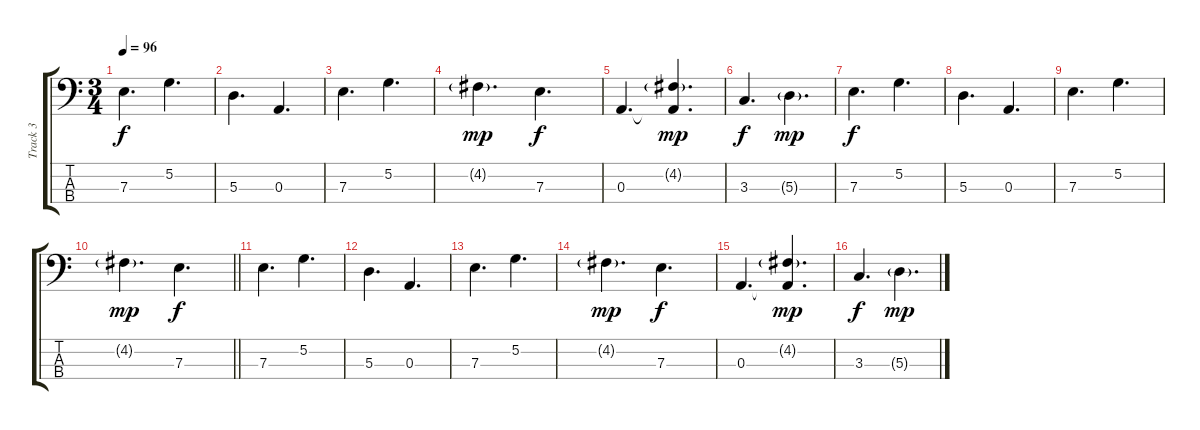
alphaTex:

\track ("Track 3" "Track 3") {instrument electricbassfinger}
\staff {score tabs}
\tuning (G2 D2 A1 E1) {hide}
\ts (3 4)
\tempo 96
\clef f4
\ks c
7.3.4{d dy f} 5.2.4{d} |
5.3.4{d} 0.3.4{d} |
7.3.4{d} 5.2.4{d} |
4.2{g}.4{d dy mp} 7.3.4{d dy f} |
0.3.4{d} (4.2{g} 0.3{t}).4{d dy mp} |
3.3.4{d dy f} 5.3{g}.4{d dy mp} |
7.3.4{d dy f} 5.2.4{d} |
5.3.4{d} 0.3.4{d} |
7.3.4{d} 5.2.4{d} |
\barLineRight lightlight
4.2{g}.4{d dy mp} 7.3.4{d dy f} |
7.3.4{d} 5.2.4{d} |
5.3.4{d} 0.3.4{d} |
7.3.4{d} 5.2.4{d} |
4.2{g}.4{d dy mp} 7.3.4{d dy f} |
0.3.4{d} (4.2{g} 0.3{t}).4{d dy mp} |
3.3.4{d dy f} 5.3{g}.4{d dy mp}
